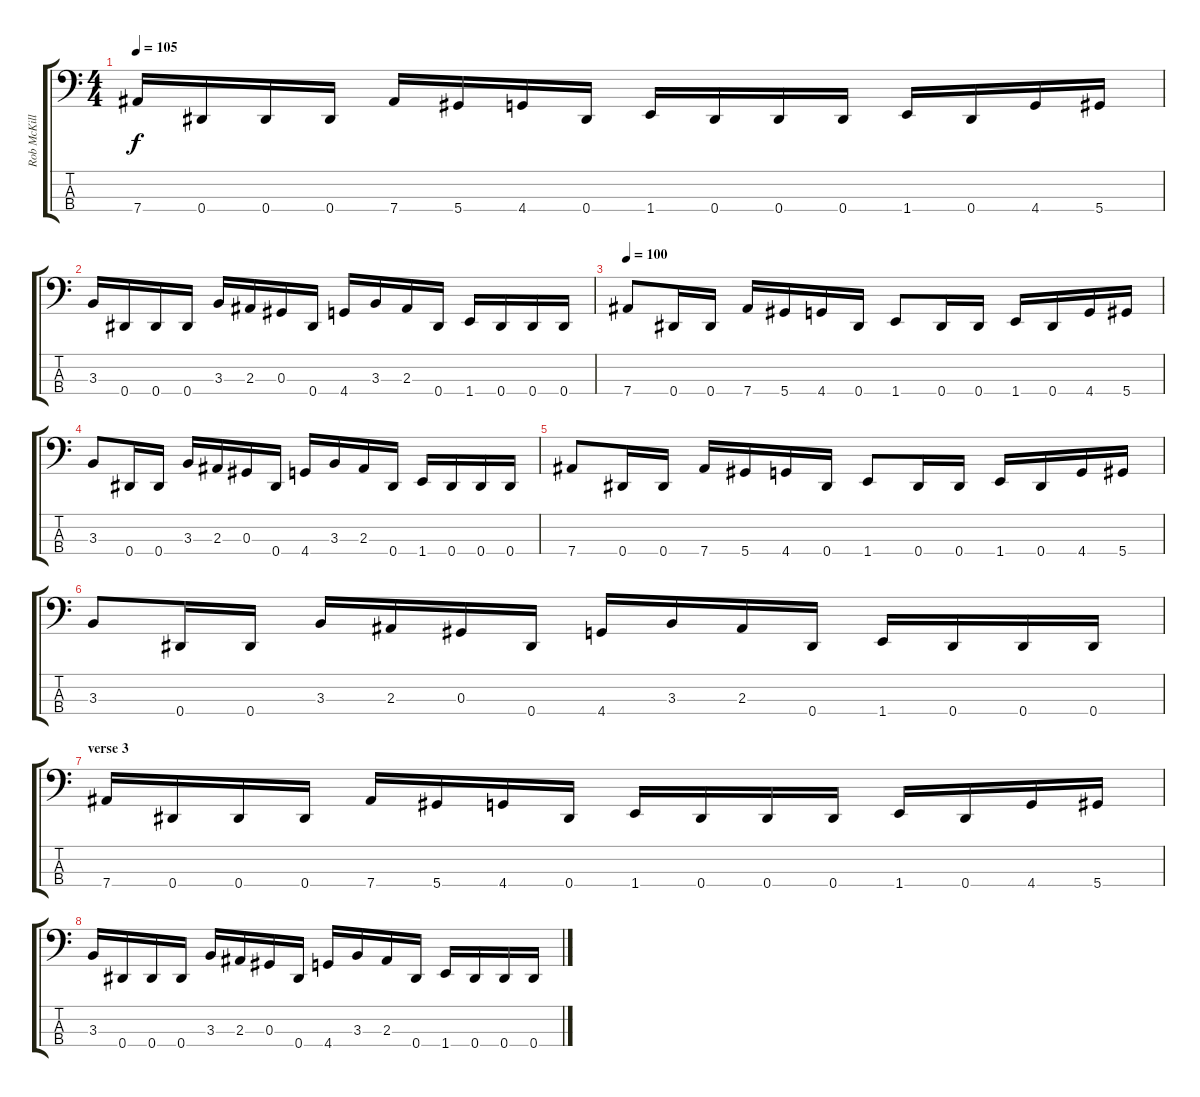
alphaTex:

\track ("Rob McKillop" "Rob McKill") {instrument electricbasspick}
\staff {score tabs}
\tuning (Gb2 Db2 Ab1 Eb1) {hide}
\ts (4 4)
\tempo 105
\clef f4
\ks c
7.4.16{dy f} 0.4.16 0.4.16 0.4.16 7.4.16 5.4.16 4.4.16 0.4.16 1.4.16 0.4.16 0.4.16 0.4.16 1.4.16 0.4.16 4.4.16 5.4.16 |
3.3.16 0.4.16 0.4.16 0.4.16 3.3.16 2.3.16 0.3.16 0.4.16 4.4.16 3.3.16 2.3.16 0.4.16 1.4.16 0.4.16 0.4.16 0.4.16 |
\tempo 100
7.4.8 0.4.16 0.4.16 7.4.16 5.4.16 4.4.16 0.4.16 1.4.8 0.4.16 0.4.16 1.4.16 0.4.16 4.4.16 5.4.16 |
3.3.8 0.4.16 0.4.16 3.3.16 2.3.16 0.3.16 0.4.16 4.4.16 3.3.16 2.3.16 0.4.16 1.4.16 0.4.16 0.4.16 0.4.16 |
7.4.8 0.4.16 0.4.16 7.4.16 5.4.16 4.4.16 0.4.16 1.4.8 0.4.16 0.4.16 1.4.16 0.4.16 4.4.16 5.4.16 |
3.3.8 0.4.16 0.4.16 3.3.16 2.3.16 0.3.16 0.4.16 4.4.16 3.3.16 2.3.16 0.4.16 1.4.16 0.4.16 0.4.16 0.4.16 |
\section ("" "verse 3")
7.4.16 0.4.16 0.4.16 0.4.16 7.4.16 5.4.16 4.4.16 0.4.16 1.4.16 0.4.16 0.4.16 0.4.16 1.4.16 0.4.16 4.4.16 5.4.16 |
3.3.16 0.4.16 0.4.16 0.4.16 3.3.16 2.3.16 0.3.16 0.4.16 4.4.16 3.3.16 2.3.16 0.4.16 1.4.16 0.4.16 0.4.16 0.4.16
